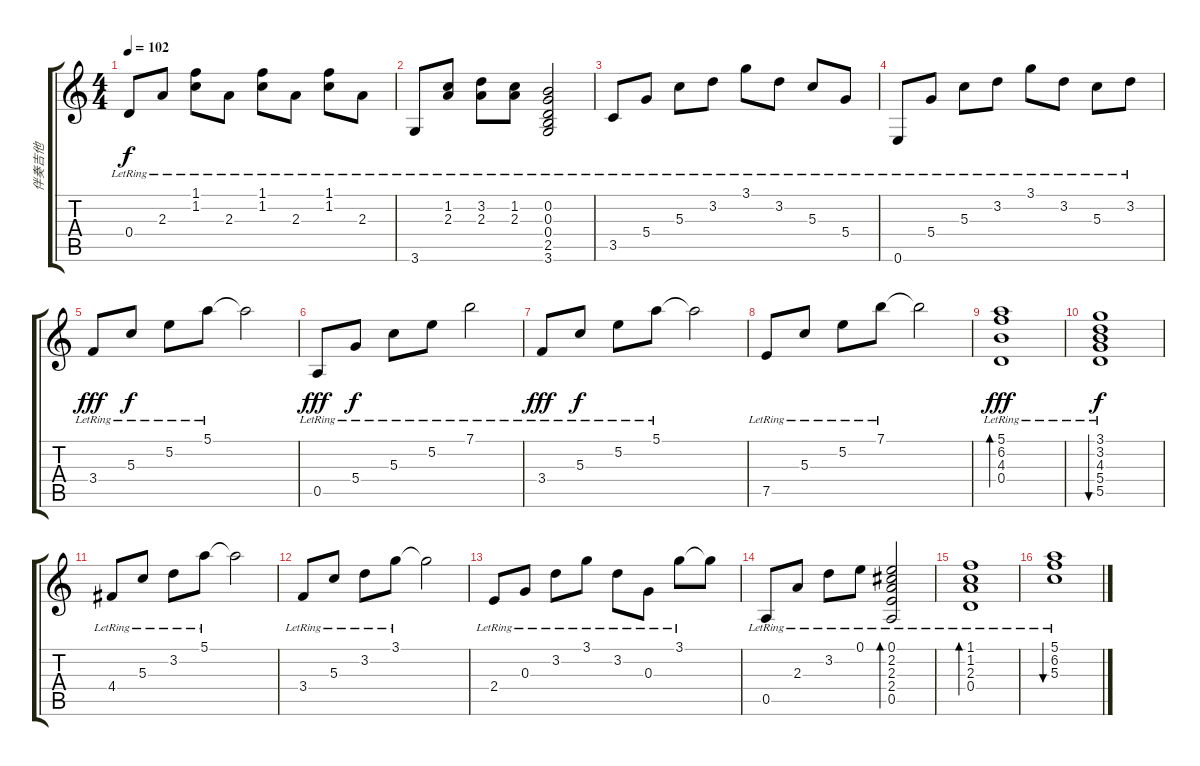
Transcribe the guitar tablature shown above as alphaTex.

\track ("伴奏吉他" "伴奏吉他") {instrument acousticguitarnylon}
\staff {score tabs}
\tuning (E4 B3 G3 D3 A2 E2) {hide}
\ts (4 4)
\tempo 102
\clef g2
\ks c
0.4{lr}.8{dy f} 2.3{lr}.8 (1.1{lr} 1.2{lr}).8 2.3{lr}.8 (1.1{lr} 1.2{lr}).8 2.3{lr}.8 (1.1{lr} 1.2{lr}).8 2.3{lr}.8 |
3.6{lr}.8 (1.2{lr} 2.3{lr}).8 (3.2{lr} 2.3{lr}).8 (1.2{lr} 2.3{lr}).8 (0.2{lr} 0.3{lr} 0.4{lr} 2.5{lr} 3.6{lr}).2 |
3.5{lr}.8 5.4{lr}.8 5.3{lr}.8 3.2{lr}.8 3.1{lr}.8 3.2{lr}.8 5.3{lr}.8 5.4{lr}.8 |
0.6{lr}.8 5.4{lr}.8 5.3{lr}.8 3.2{lr}.8 3.1{lr}.8 3.2{lr}.8 5.3{lr}.8 3.2{lr}.8 |
3.4{lr}.8{dy fff} 5.3{lr}.8{dy f} 5.2{lr}.8 5.1{lr}.8 5.1{t}.2 |
0.5{lr}.8{dy fff} 5.4{lr}.8{dy f} 5.3{lr}.8 5.2{lr}.8 7.1{lr}.2 |
3.4{lr}.8{dy fff} 5.3{lr}.8{dy f} 5.2{lr}.8 5.1{lr}.8 5.1{t}.2 |
7.5{lr}.8 5.3{lr}.8 5.2{lr}.8 7.1{lr}.8 7.1{t}.2 |
(5.1{lr} 6.2{lr} 4.3{lr} 0.4{lr}).1{bd 480 dy fff} |
(3.1{lr} 3.2{lr} 4.3{lr} 5.4{lr} 5.5{lr}).1{bu 240 dy f} |
4.4{lr}.8 5.3{lr}.8 3.2{lr}.8 5.1{lr}.8 5.1{t}.2 |
3.4{lr}.8 5.3{lr}.8 3.2{lr}.8 3.1{lr}.8 3.1{t}.2 |
2.4{lr}.8 0.3{lr}.8 3.2{lr}.8 3.1{lr}.8 3.2{lr}.8 0.3{lr}.8 3.1{lr}.8 3.1{t}.8 |
0.5{lr}.8 2.3{lr}.8 3.2{lr}.8 0.1{lr}.8 (0.1{lr} 2.2{lr} 2.3{lr} 2.4{lr} 0.5{lr}).2{bd 240} |
(1.1{lr} 1.2{lr} 2.3{lr} 0.4{lr}).1{bd 480} |
(5.1{lr} 6.2{lr} 5.3{lr}).1{bu 480}
